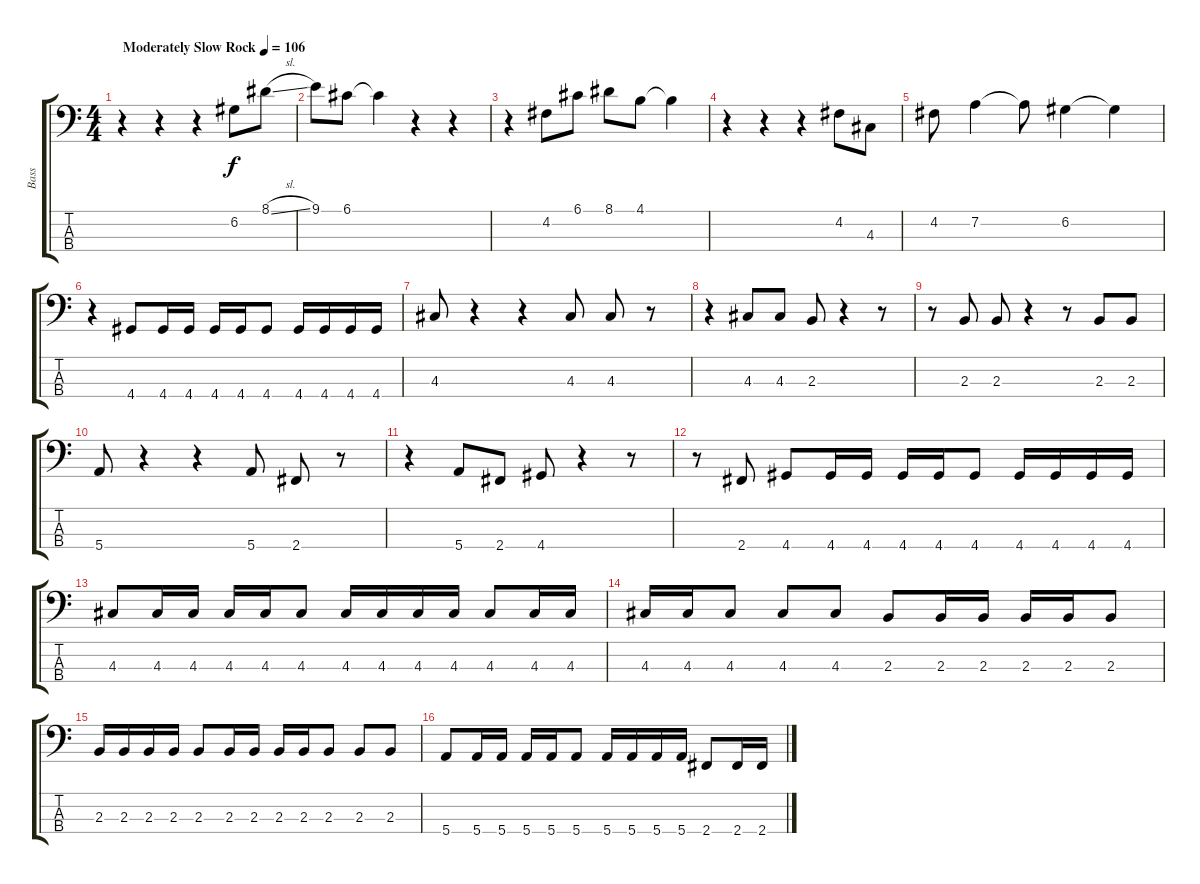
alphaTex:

\track ("Bass" "Bass") {instrument electricbasspick}
\staff {score tabs}
\tuning (G2 D2 A1 E1) {hide}
\ts (4 4)
\tempo (106 "Moderately Slow Rock")
\clef f4
\ks c
r.4{dy f instrument electricbasspick} r.4 r.4 6.2.8 8.1{sl}.8 |
9.1.8 6.1.8 6.1{t}.4 r.4 r.4 |
r.4 4.2.8 6.1.8 8.1.8 4.1.8 4.1{t}.4 |
r.4 r.4 r.4 4.2.8 4.3.8 |
4.2.8 7.2.4 7.2{t}.8 6.2.4 6.2{t}.4 |
r.4 4.4.8 4.4.16 4.4.16 4.4.16 4.4.16 4.4.8 4.4.16 4.4.16 4.4.16 4.4.16 |
4.3.8 r.4 r.4 4.3.8 4.3.8 r.8 |
r.4 4.3.8 4.3.8 2.3.8 r.4 r.8 |
r.8 2.3.8 2.3.8 r.4 r.8 2.3.8 2.3.8 |
5.4.8 r.4 r.4 5.4.8 2.4.8 r.8 |
r.4 5.4.8 2.4.8 4.4.8 r.4 r.8 |
r.8 2.4.8 4.4.8 4.4.16 4.4.16 4.4.16 4.4.16 4.4.8 4.4.16 4.4.16 4.4.16 4.4.16 |
4.3.8 4.3.16 4.3.16 4.3.16 4.3.16 4.3.8 4.3.16 4.3.16 4.3.16 4.3.16 4.3.8 4.3.16 4.3.16 |
4.3.16 4.3.16 4.3.8 4.3.8 4.3.8 2.3.8 2.3.16 2.3.16 2.3.16 2.3.16 2.3.8 |
2.3.16 2.3.16 2.3.16 2.3.16 2.3.8 2.3.16 2.3.16 2.3.16 2.3.16 2.3.8 2.3.8 2.3.8 |
5.4.8 5.4.16 5.4.16 5.4.16 5.4.16 5.4.8 5.4.16 5.4.16 5.4.16 5.4.16 2.4.8 2.4.16 2.4.16
